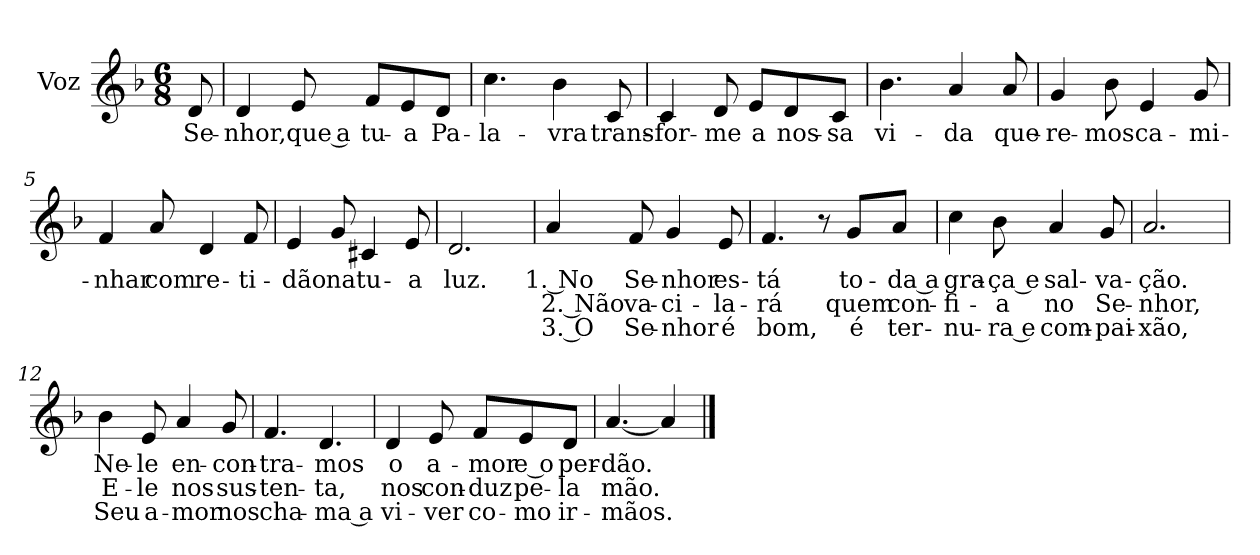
**kern	**text	**text	**text
*part1	*part1	*part1	*part1
*staff1	*staff1	*staff1	*staff1
*I"Voz	*	*	*
*I'Vo.	*	*	*
*clefG2	*	*	*
*k[b-]	*	*	*
*M6/8	*	*	*
*MM90	*	*	*
=	=	=	=
!	!LO:LY:b	!	!
8d/	Se-	.	.
=	=	=	=
!	!LO:LY:b	!	!
4d/	-nhor,	.	.
!	!LO:LY:b	!	!
8e/	que a	.	.
!	!LO:LY:b	!	!
8f/L	tu-	.	.
!	!LO:LY:b	!	!
8e/	-a	.	.
!	!LO:LY:b	!	!
8d/J	Pa-	.	.
=1	=1	=1	=1
!	!LO:LY:b	!	!
4.cc\	-la-	.	.
!	!LO:LY:b	!	!
4b-\	-vra	.	.
!	!LO:LY:b	!	!
8c/	trans-	.	.
=2	=2	=2	=2
!	!LO:LY:b	!	!
4c/	-for-	.	.
!	!LO:LY:b	!	!
8d/	-me	.	.
!	!LO:LY:b	!	!
8e/L	a	.	.
!	!LO:LY:b	!	!
8d/	nos-	.	.
!	!LO:LY:b	!	!
8c/J	-sa	.	.
!!LO:LB:g=z
=3	=3	=3	=3
!	!LO:LY:b	!	!
4.b-\	vi-	.	.
!	!LO:LY:b	!	!
4a/	-da	.	.
!	!LO:LY:b	!	!
8a/	que-	.	.
=4	=4	=4	=4
!	!LO:LY:b	!	!
4g/	-re-	.	.
!	!LO:LY:b	!	!
8b-\	-mos	.	.
!	!LO:LY:b	!	!
4e/	ca-	.	.
!	!LO:LY:b	!	!
8g/	-mi-	.	.
=5	=5	=5	=5
!	!LO:LY:b	!	!
4f/	-nhar	.	.
!	!LO:LY:b	!	!
8a/	com	.	.
!	!LO:LY:b	!	!
4d/	re-	.	.
!	!LO:LY:b	!	!
8f/	-ti-	.	.
=6	=6	=6	=6
!	!LO:LY:b	!	!
4e/	-dão	.	.
!	!LO:LY:b	!	!
8g/	na	.	.
!	!LO:LY:b	!	!
4c#X/	tu-	.	.
!	!LO:LY:b	!	!
8e/	-a	.	.
=7	=7	=7	=7
!	!LO:LY:b	!	!
2.d/	luz.	.	.
!!LO:LB:g=z
=8	=8	=8	=8
!	!LO:LY:b	!LO:LY:b	!LO:LY:b
4a/	1. No	2. Não	3. O
!	!LO:LY:b	!LO:LY:b	!LO:LY:b
8f/	Se-	va-	Se-
!	!LO:LY:b	!LO:LY:b	!LO:LY:b
4g/	-nhor	-ci-	-nhor
!	!LO:LY:b	!LO:LY:b	!LO:LY:b
8e/	es-	-la-	é
=9	=9	=9	=9
!	!LO:LY:b	!LO:LY:b	!LO:LY:b
4.f/	-tá	-rá	bom,
8r	.	.	.
!	!LO:LY:b	!LO:LY:b	!LO:LY:b
8g/L	to-	quem	é
!	!LO:LY:b	!LO:LY:b	!LO:LY:b
8a/J	-da a	con-	ter-
=10	=10	=10	=10
!	!LO:LY:b	!LO:LY:b	!LO:LY:b
4cc\	gra-	-fi-	-nu-
!	!LO:LY:b	!LO:LY:b	!LO:LY:b
8b-\	-ça e	-a	-ra e
!	!LO:LY:b	!LO:LY:b	!LO:LY:b
4a/	sal-	no	com-
!	!LO:LY:b	!LO:LY:b	!LO:LY:b
8g/	-va-	Se-	-pai-
=11	=11	=11	=11
!	!LO:LY:b	!LO:LY:b	!LO:LY:b
2.a/	-ção.	-nhor,	-xão,
!!LO:LB:g=z
=12	=12	=12	=12
!	!LO:LY:b	!LO:LY:b	!LO:LY:b
4b-\	Ne-	E-	Seu
!	!LO:LY:b	!LO:LY:b	!LO:LY:b
8e/	-le	-le	a-
!	!LO:LY:b	!LO:LY:b	!LO:LY:b
4a/	en-	nos	-mor
!	!LO:LY:b	!LO:LY:b	!LO:LY:b
8g/	-con-	sus-	nos
=13	=13	=13	=13
!	!LO:LY:b	!LO:LY:b	!LO:LY:b
4.f/	-tra-	-ten-	cha-
!	!LO:LY:b	!LO:LY:b	!LO:LY:b
4.d/	-mos	-ta,	-ma a
=14	=14	=14	=14
!	!LO:LY:b	!LO:LY:b	!LO:LY:b
4d/	o	nos	vi-
!	!LO:LY:b	!LO:LY:b	!LO:LY:b
8e/	a-	con-	-ver
!	!LO:LY:b	!LO:LY:b	!LO:LY:b
8f/L	-mor	-duz	co-
!	!LO:LY:b	!LO:LY:b	!LO:LY:b
8e/	e o	pe-	-mo
!	!LO:LY:b	!LO:LY:b	!LO:LY:b
8d/J	per-	-la	ir-
=15	=15	=15	=15
!	!LO:LY:b	!LO:LY:b	!LO:LY:b
[4.a/	-dão.	mão.	-mãos.
4a/]	.	.	.
==	==	==	==
*-	*-	*-	*-
